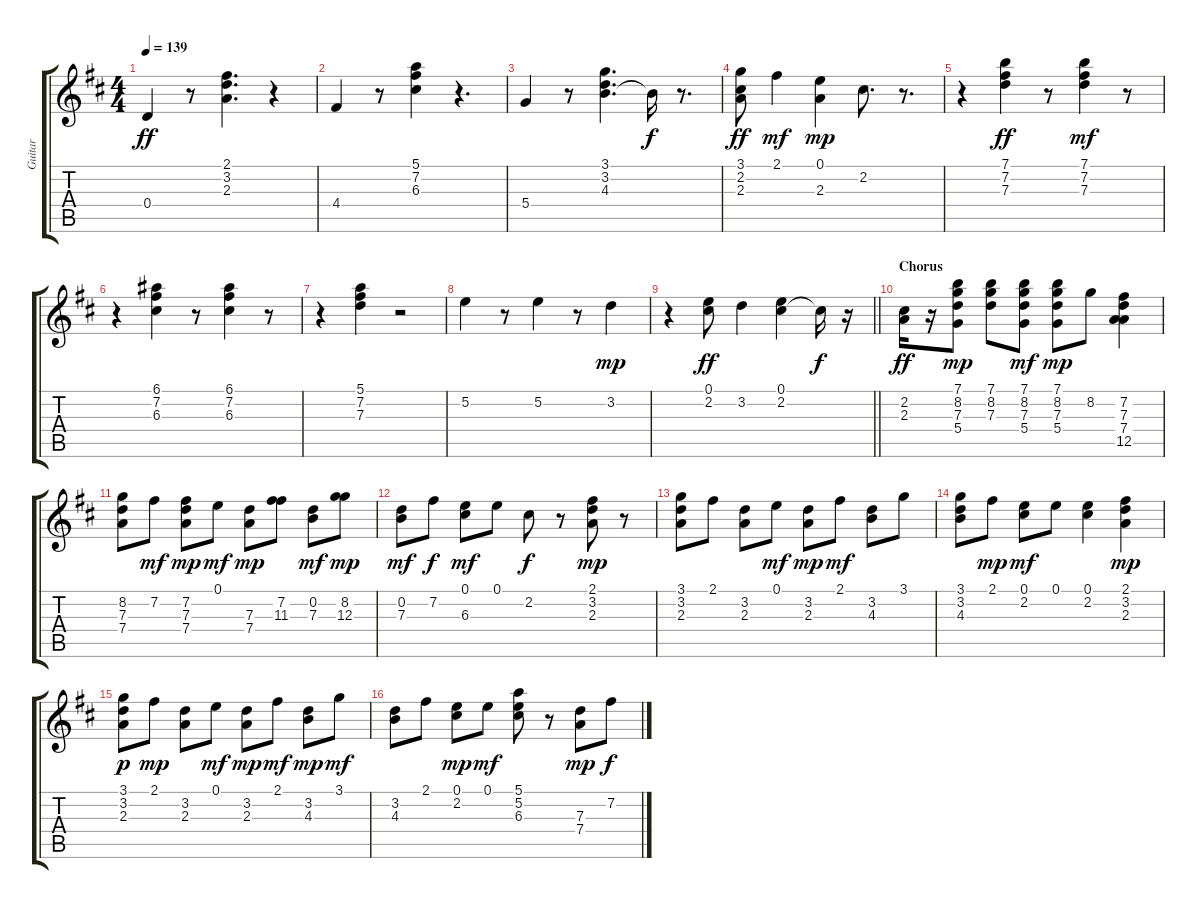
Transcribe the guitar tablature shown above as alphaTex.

\track ("Guitar" "Guitar") {instrument acousticguitarsteel}
\staff {score tabs}
\tuning (E4 B3 G3 D3 A2 E2) {hide}
\ts (4 4)
\tempo 139
\clef g2
\ks d
0.4.4{dy ff} r.8 (2.1 3.2 2.3).4{d} r.4 |
4.4.4 r.8 (5.1 7.2 6.3).4 r.4{d} |
5.4.4 r.8 (3.1 3.2 4.3).4{d} 4.3{t}.16{dy f} r.8{d} |
(3.1 2.2 2.3).8{dy ff} 2.1.4{dy mf} (0.1 2.3).4{dy mp} 2.2.8{d} r.8{d} |
r.4 (7.1 7.2 7.3).4{dy ff} r.8 (7.1 7.2 7.3).4{dy mf} r.8 |
r.4 (6.1 7.2 6.3).4 r.8 (6.1 7.2 6.3).4 r.8 |
r.4 (5.1 7.2 7.3).4 r.2 |
5.2.4 r.8 5.2.4 r.8 3.2.4{dy mp} |
\barLineRight lightlight
r.4 (0.1 2.2).8{dy ff} 3.2.4 (0.1 2.2).4 2.2{t}.16{dy f} r.16 |
\section ("" "Chorus")
(2.2 2.3).16{dy ff} r.16 (7.1 8.2 7.3 5.4).8{dy mp} (7.1 8.2 7.3).8 (7.1 8.2 7.3 5.4).8{dy mf} (7.1 8.2 7.3 5.4).8{dy mp} 8.2.8 (7.2 7.3 7.4 12.5).4 |
(8.2 7.3 7.4).8 7.2.8{dy mf} (7.2 7.3 7.4).8{dy mp} 0.1.8{dy mf} (7.3 7.4).8{dy mp} (7.2 11.3).8 (0.2 7.3).8{dy mf} (8.2 12.3).8{dy mp} |
(0.2 7.3).8{dy mf} 7.2.8{dy f} (0.1 6.3).8{dy mf} 0.1.8 2.2.8{dy f} r.8 (2.1 3.2 2.3).8{dy mp} r.8 |
(3.1 3.2 2.3).8 2.1.8 (3.2 2.3).8 0.1.8{dy mf} (3.2 2.3).8{dy mp} 2.1.8{dy mf} (3.2 4.3).8 3.1.8 |
(3.1 3.2 4.3).8 2.1.8{dy mp} (0.1 2.2).8{dy mf} 0.1.8 (0.1 2.2).4 (2.1 3.2 2.3).4{dy mp} |
(3.1 3.2 2.3).8{dy p} 2.1.8{dy mp} (3.2 2.3).8 0.1.8{dy mf} (3.2 2.3).8{dy mp} 2.1.8{dy mf} (3.2 4.3).8{dy mp} 3.1.8{dy mf} |
(3.2 4.3).8 2.1.8 (0.1 2.2).8{dy mp} 0.1.8{dy mf} (5.1 5.2 6.3).8 r.8 (7.3 7.4).8{dy mp} 7.2.8{dy f}
